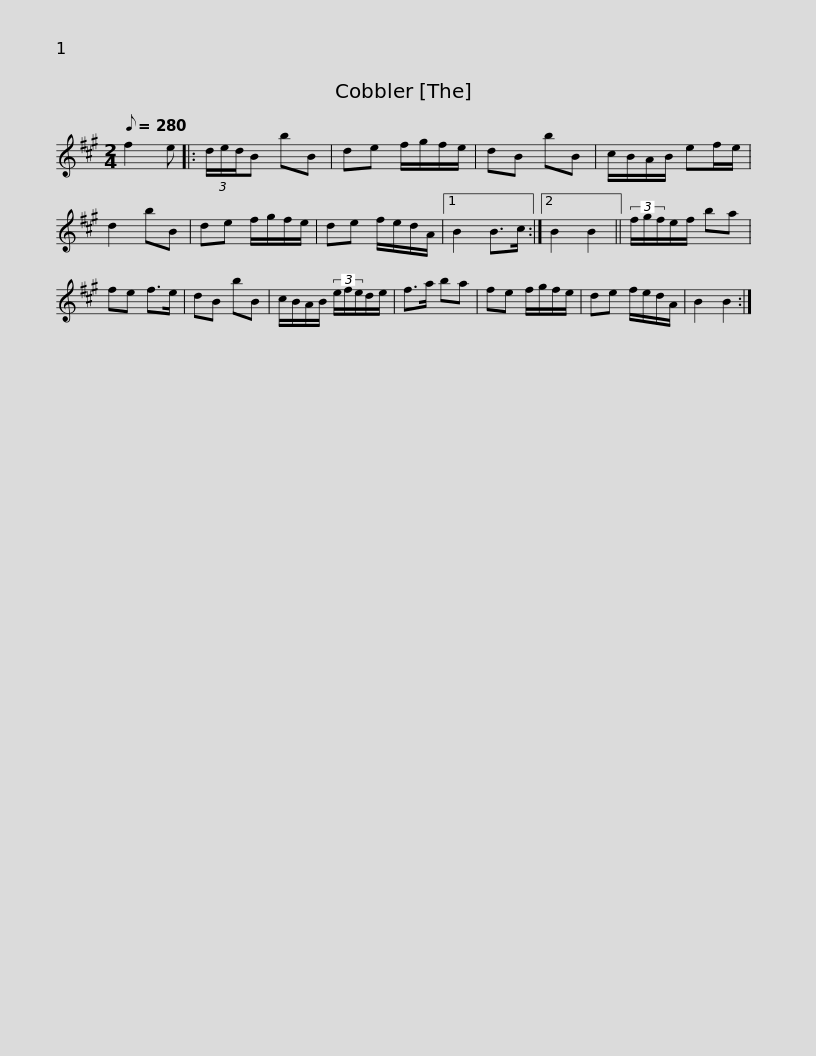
X:1
L:1/8
Q:1/8=280
M:2/4
I:linebreak $
K:A
V:1 treble
V:1
 f2 e |: (3d/e/d/B bB | de f/g/f/e/ | dB bB | c/B/A/B/ ef/e/ | %5
 d2 bB | de f/g/f/e/ | de f/e/d/A/ |1 B2 B>c :|2$ B2 B2 || %10
 (3f/g/f/e/f/ ba | fe f>e | dB bB | c/B/A/B/ (3e/f/e/d/e/ | f>a ba | %15
 fe f/g/f/e/ | de f/e/d/A/ |$ B2 B2 :| %18
